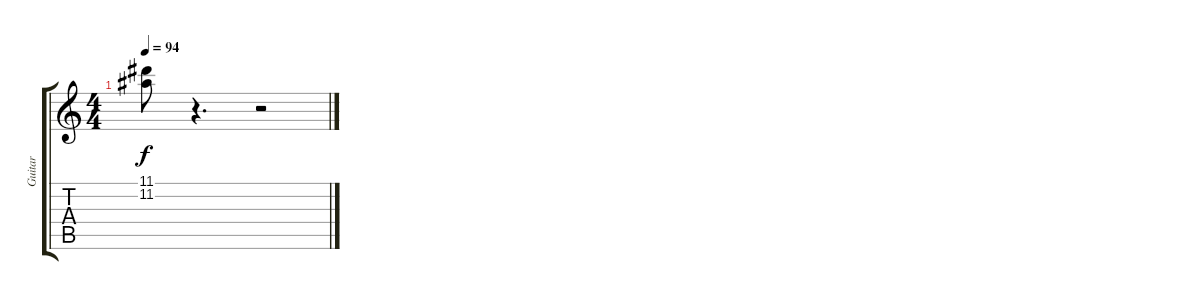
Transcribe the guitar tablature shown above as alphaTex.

\track ("Guitar" "Guitar") {instrument electricguitarjazz}
\staff {score tabs}
\tuning (E4 B3 G3 D3 A2 E2) {hide}
\ts (4 4)
\tempo 94
\clef g2
\ks c
(11.1{t} 11.2{t}).8{dy f} r.4{d} r.2
